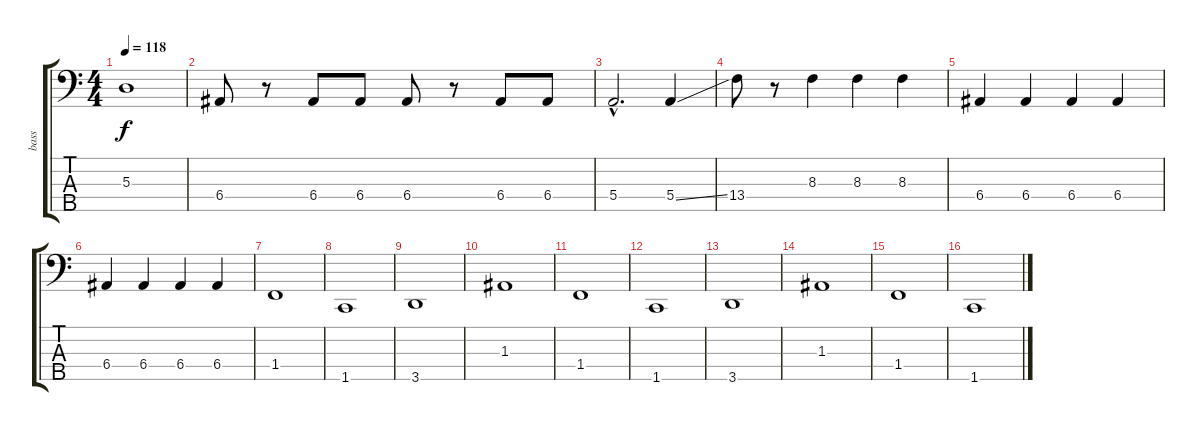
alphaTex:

\track ("bass" "bass") {instrument electricbassfinger}
\staff {score tabs}
\tuning (G2 D2 A1 E1 B0) {hide}
\ts (4 4)
\tempo 118
\clef f4
\ks c
5.3.1{dy f} |
6.4.8 r.8 6.4.8 6.4.8 6.4.8 r.8 6.4.8 6.4.8 |
5.4{hac}.2{d} 5.4{ss}.4 |
13.4.8 r.8 8.3.4 8.3.4 8.3.4 |
6.4.4 6.4.4 6.4.4 6.4.4 |
6.4.4 6.4.4 6.4.4 6.4.4 |
1.4.1 |
1.5.1 |
3.5.1 |
1.3.1 |
1.4.1 |
1.5.1 |
3.5.1 |
1.3.1 |
1.4.1 |
1.5.1
